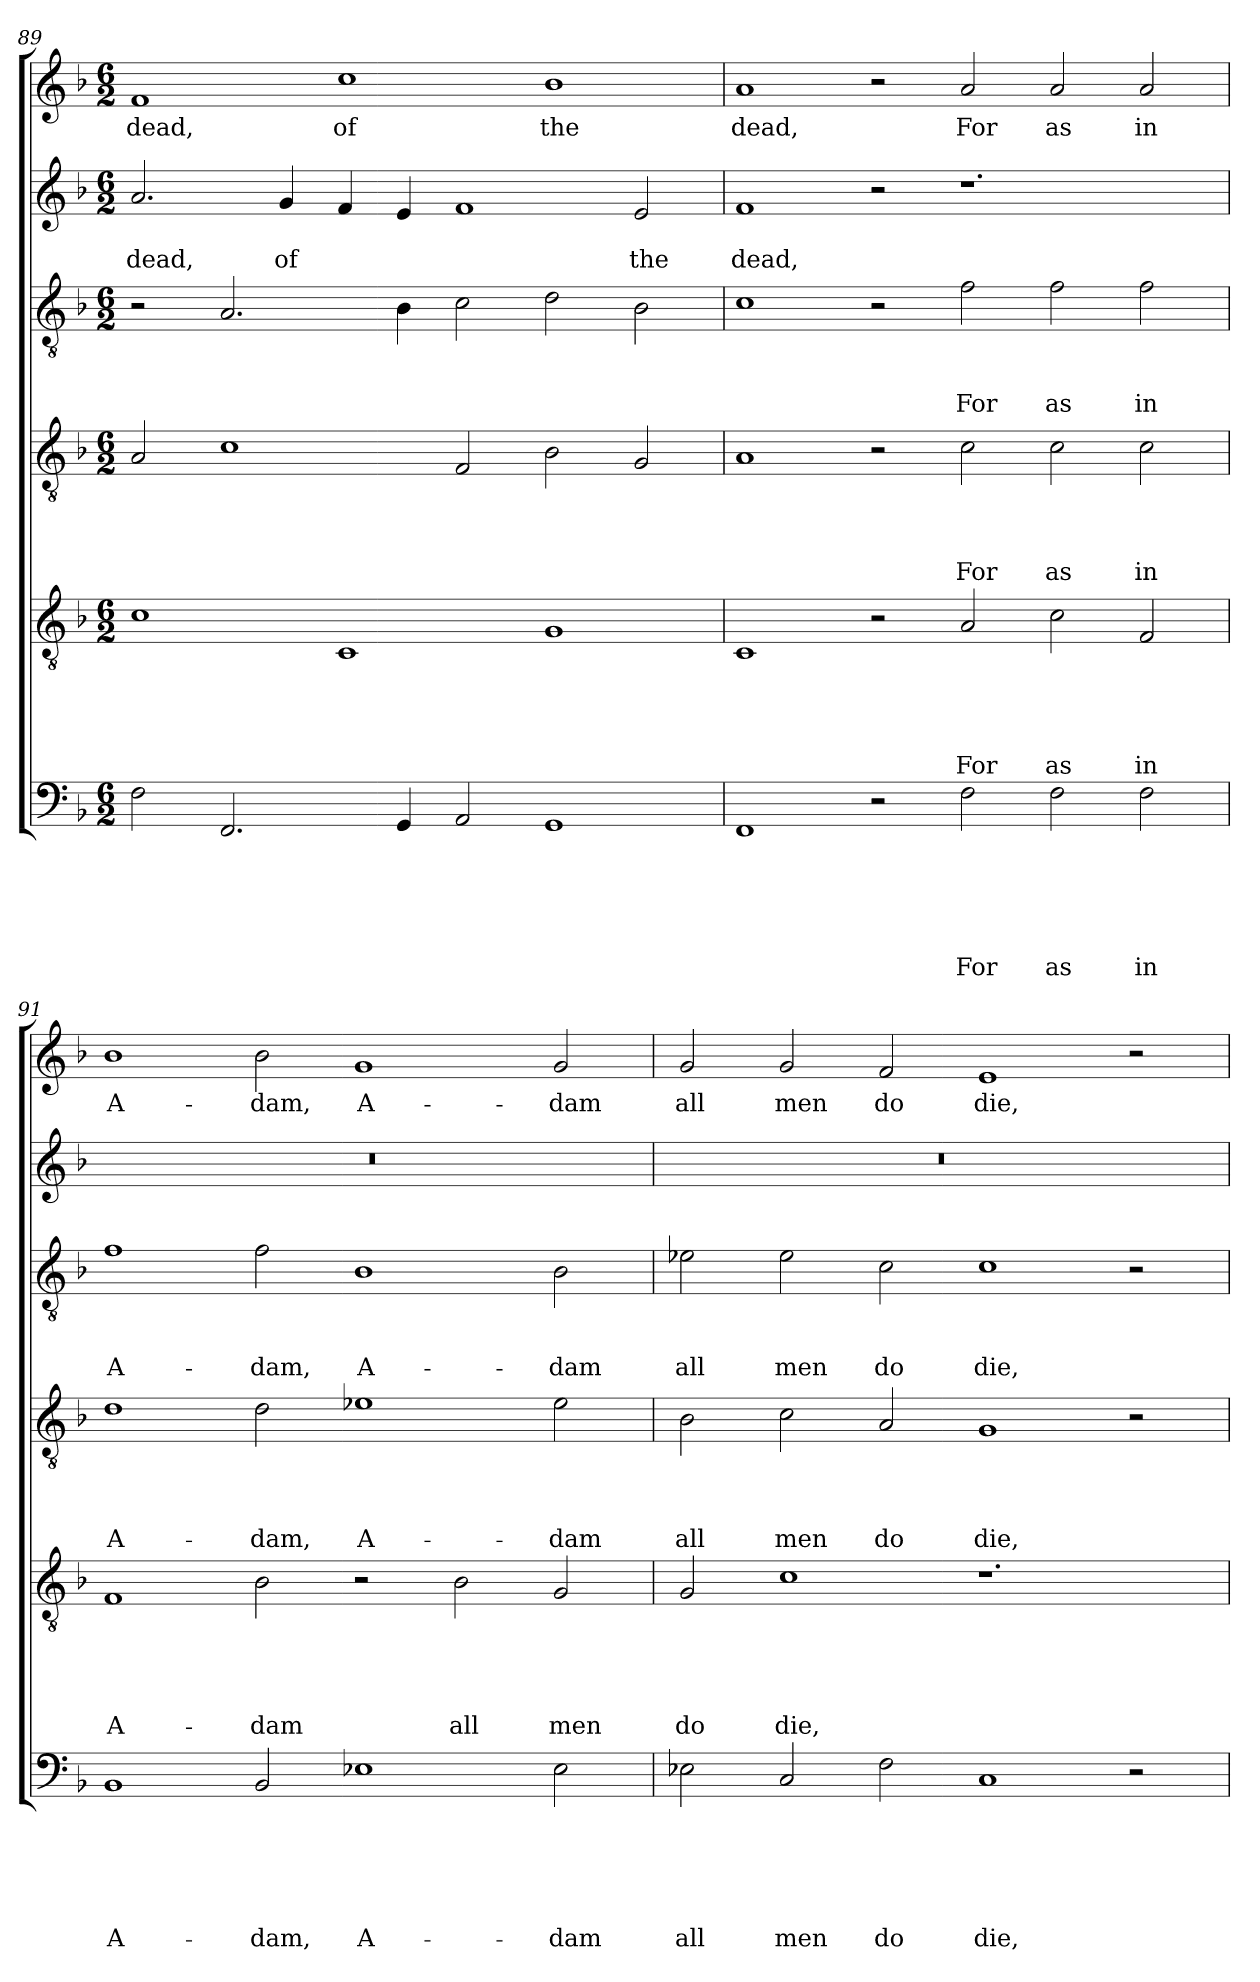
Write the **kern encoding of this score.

**kern	**text	**text	**text	**text	**text	**text	**kern	**text	**text	**text	**text	**text	**kern	**text	**text	**text	**text	**kern	**text	**text	**text	**kern	**text	**text	**kern	**text
*part6	*part6	*part6	*part6	*part6	*part6	*part6	*part5	*part5	*part5	*part5	*part5	*part5	*part4	*part4	*part4	*part4	*part4	*part3	*part3	*part3	*part3	*part2	*part2	*part2	*part1	*part1
*staff6	*staff6	*staff6	*staff6	*staff6	*staff6	*staff6	*staff5	*staff5	*staff5	*staff5	*staff5	*staff5	*staff4	*staff4	*staff4	*staff4	*staff4	*staff3	*staff3	*staff3	*staff3	*staff2	*staff2	*staff2	*staff1	*staff1
*clefF4	*	*	*	*	*	*	*clefGv2	*	*	*	*	*	*clefGv2	*	*	*	*	*clefGv2	*	*	*	*clefG2	*	*	*clefG2	*
*k[b-]	*	*	*	*	*	*	*k[b-]	*	*	*	*	*	*k[b-]	*	*	*	*	*k[b-]	*	*	*	*k[b-]	*	*	*k[b-]	*
*F:	*	*	*	*	*	*	*F:	*	*	*	*	*	*F:	*	*	*	*	*F:	*	*	*	*F:	*	*	*F:	*
*M6/2	*	*	*	*	*	*	*M6/2	*	*	*	*	*	*M6/2	*	*	*	*	*M6/2	*	*	*	*M6/2	*	*	*M6/2	*
=89	=89	=89	=89	=89	=89	=89	=89	=89	=89	=89	=89	=89	=89	=89	=89	=89	=89	=89	=89	=89	=89	=89	=89	=89	=89	=89
2F\	.	.	.	.	.	.	1c	.	.	.	.	.	2A/	.	.	.	.	2r	.	.	.	2.a/	.	dead,	1f	dead,
2.FF/	.	.	.	.	.	.	.	.	.	.	.	.	1c	.	.	.	.	2.A/	.	.	.	.	.	.	.	.
.	.	.	.	.	.	.	.	.	.	.	.	.	.	.	.	.	.	.	.	.	.	4g/	.	of	.	.
.	.	.	.	.	.	.	1C	.	.	.	.	.	.	.	.	.	.	.	.	.	.	4f/	.	.	1cc	of
4GG/	.	.	.	.	.	.	.	.	.	.	.	.	.	.	.	.	.	4B-\	.	.	.	4e/	.	.	.	.
2AA/	.	.	.	.	.	.	.	.	.	.	.	.	2F/	.	.	.	.	2c\	.	.	.	1f	.	.	.	.
1GG	.	.	.	.	.	.	1G	.	.	.	.	.	2B-\	.	.	.	.	2d\	.	.	.	.	.	.	1b-	the
.	.	.	.	.	.	.	.	.	.	.	.	.	2G/	.	.	.	.	2B-\	.	.	.	2e/	.	the	.	.
=90	=90	=90	=90	=90	=90	=90	=90	=90	=90	=90	=90	=90	=90	=90	=90	=90	=90	=90	=90	=90	=90	=90	=90	=90	=90	=90
1FF	.	.	.	.	.	.	1C	.	.	.	.	.	1A	.	.	.	.	1c	.	.	.	1f	.	dead,	1a	dead,
2r	.	.	.	.	.	.	2r	.	.	.	.	.	2r	.	.	.	.	2r	.	.	.	2r	.	.	2r	.
2F\	.	.	.	.	.	For	2A/	.	.	.	.	For	2c\	.	.	.	For	2f\	.	.	For	1.r	.	.	2a/	For
2F\	.	.	.	.	.	as	2c\	.	.	.	.	as	2c\	.	.	.	as	2f\	.	.	as	.	.	.	2a/	as
2F\	.	.	.	.	.	in	2F/	.	.	.	.	in	2c\	.	.	.	in	2f\	.	.	in	.	.	.	2a/	in
=91	=91	=91	=91	=91	=91	=91	=91	=91	=91	=91	=91	=91	=91	=91	=91	=91	=91	=91	=91	=91	=91	=91	=91	=91	=91	=91
1BB-	.	.	.	.	.	A-	1F	.	.	.	.	A-	1d	.	.	.	A-	1f	.	.	A-	0.r	.	.	1b-	A-
2BB-/	.	.	.	.	.	-dam,	2B-\	.	.	.	.	-dam	2d\	.	.	.	-dam,	2f\	.	.	-dam,	.	.	.	2b-\	-dam,
1E-X	.	.	.	.	.	A-	2r	.	.	.	.	.	1e-X	.	.	.	A-	1B-	.	.	A-	.	.	.	1g	A-
.	.	.	.	.	.	.	2B-\	.	.	.	.	all	.	.	.	.	.	.	.	.	.	.	.	.	.	.
2E-\	.	.	.	.	.	-dam	2G/	.	.	.	.	men	2e-\	.	.	.	-dam	2B-\	.	.	-dam	.	.	.	2g/	-dam
=92	=92	=92	=92	=92	=92	=92	=92	=92	=92	=92	=92	=92	=92	=92	=92	=92	=92	=92	=92	=92	=92	=92	=92	=92	=92	=92
2E-X\	.	.	.	.	.	all	2G/	.	.	.	.	do	2B-\	.	.	.	all	2e-X\	.	.	all	0.r	.	.	2g/	all
2C/	.	.	.	.	.	men	1c	.	.	.	.	die,	2c\	.	.	.	men	2e-\	.	.	men	.	.	.	2g/	men
2F\	.	.	.	.	.	do	.	.	.	.	.	.	2A/	.	.	.	do	2c\	.	.	do	.	.	.	2f/	do
1C	.	.	.	.	.	die,	1.r	.	.	.	.	.	1G	.	.	.	die,	1c	.	.	die,	.	.	.	1e	die,
2r	.	.	.	.	.	.	.	.	.	.	.	.	2r	.	.	.	.	2r	.	.	.	.	.	.	2r	.
=	=	=	=	=	=	=	=	=	=	=	=	=	=	=	=	=	=	=	=	=	=	=	=	=	=	=
*-	*-	*-	*-	*-	*-	*-	*-	*-	*-	*-	*-	*-	*-	*-	*-	*-	*-	*-	*-	*-	*-	*-	*-	*-	*-	*-
